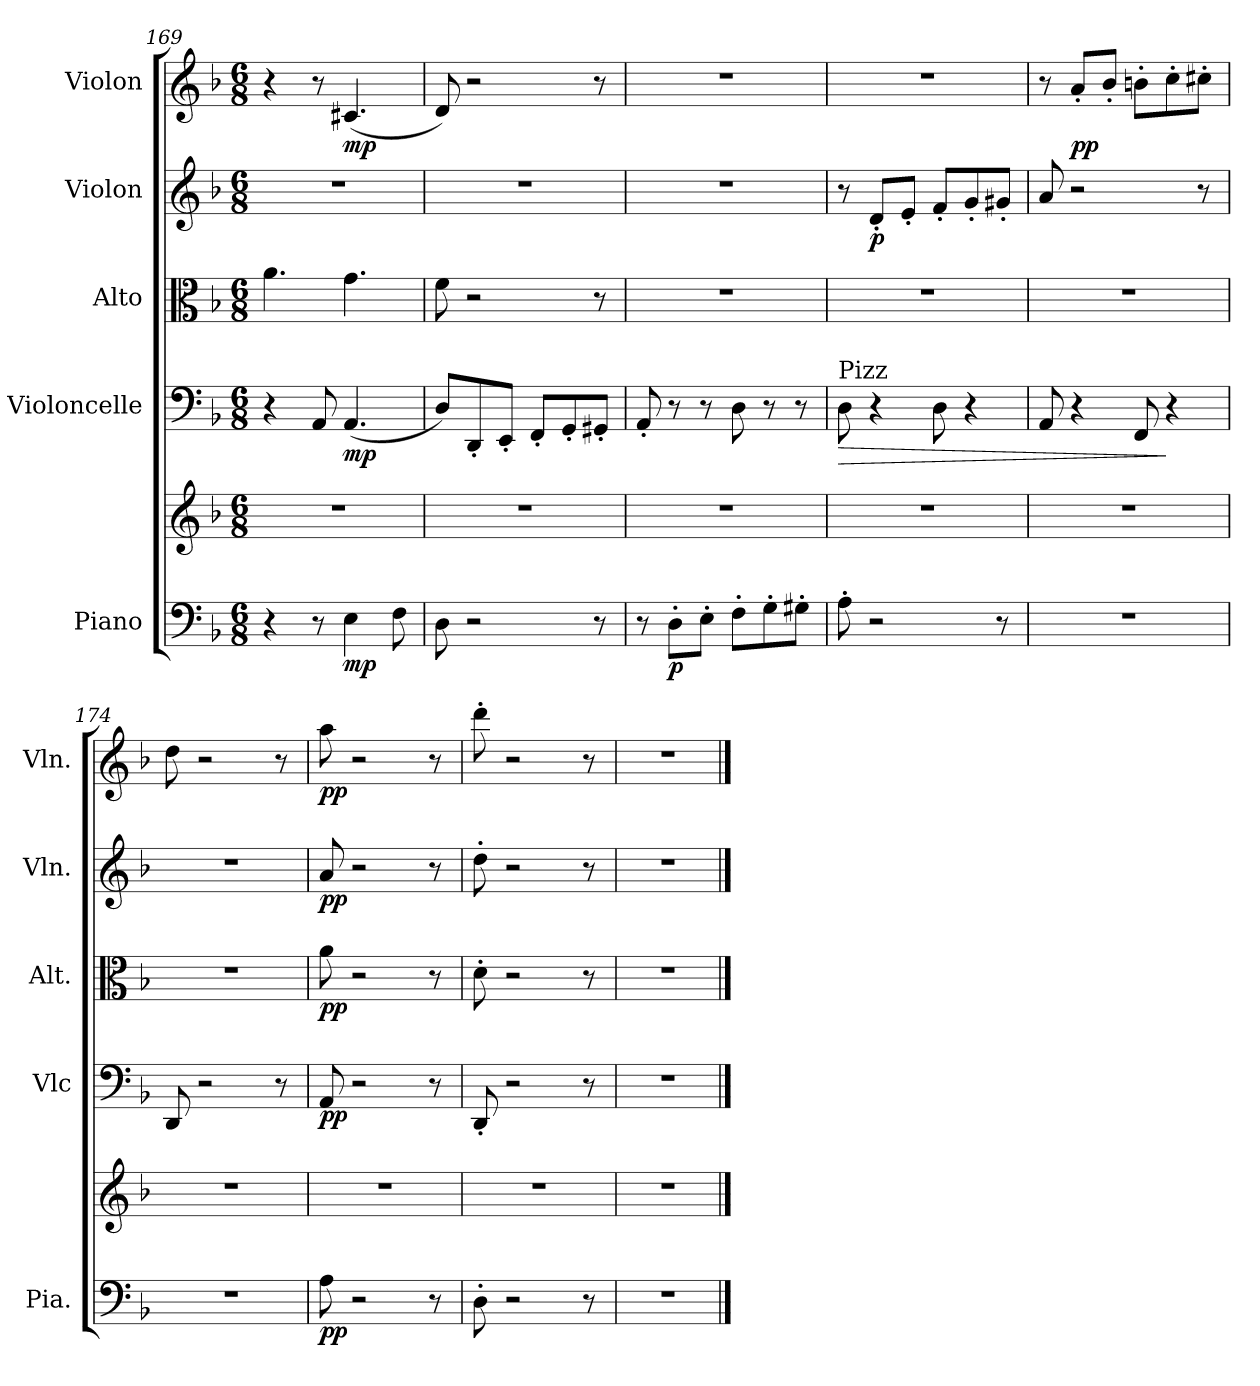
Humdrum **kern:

**kern	**kern	**dynam	**kern	**dynam	**kern	**dynam	**kern	**dynam	**kern	**dynam
*part5	*part5	*part5	*part4	*part4	*part3	*part3	*part2	*part2	*part1	*part1
*staff6	*staff5	*staff5/6	*staff4	*staff4	*staff3	*staff3	*staff2	*staff2	*staff1	*staff1
*I"Piano	*	*	*I"Violoncelle	*	*I"Alto	*	*I"Violon	*	*I"Violon	*
*I'Pia.	*	*	*I'Vlc	*	*I'Alt.	*	*I'Vln.	*	*I'Vln.	*
*clefF4	*clefG2	*	*clefF4	*	*clefC3	*	*clefG2	*	*clefG2	*
*k[b-]	*k[b-]	*	*k[b-]	*	*k[b-]	*	*k[b-]	*	*k[b-]	*
*M6/8	*M6/8	*	*M6/8	*	*M6/8	*	*M6/8	*	*M6/8	*
=169	=169	=169	=169	=169	=169	=169	=169	=169	=169	=169
4r	2.r	.	4r	.	4.a\	.	2.r	.	4r	.
8r	.	.	8AA/	.	.	.	.	.	8r	.
!	!	!LO:DY:b=2	!	!LO:DY:b	!	!	!	!	!	!LO:DY:b
4E\	.	mp	(4.AA/	mp	4.g\	.	.	.	(4.c#X/	mp
8F\	.	.	.	.	.	.	.	.	.	.
=170	=170	=170	=170	=170	=170	=170	=170	=170	=170	=170
8D\	2.r	.	8D/L)	.	8f\	.	2.r	.	8d/)	.
2r	.	.	8DD'/	.	2r	.	.	.	2r	.
.	.	.	8EE'/J	.	.	.	.	.	.	.
.	.	.	8FF'/L	.	.	.	.	.	.	.
.	.	.	8GG'/	.	.	.	.	.	.	.
8r	.	.	8GG#X'/J	.	8r	.	.	.	8r	.
=171	=171	=171	=171	=171	=171	=171	=171	=171	=171	=171
8r	2.r	.	8AA'/	.	2.r	.	2.r	.	2.r	.
!	!	!LO:DY:b=2	!	!	!	!	!	!	!	!
8D'\L	.	p	8r	.	.	.	.	.	.	.
8E'\J	.	.	8r	.	.	.	.	.	.	.
8F'\L	.	.	8D\	.	.	.	.	.	.	.
8G'\	.	.	8r	.	.	.	.	.	.	.
8G#X'\J	.	.	8r	.	.	.	.	.	.	.
=172	=172	=172	=172	=172	=172	=172	=172	=172	=172	=172
!	!	!	!LO:TX:a:t=Pizz	!	!	!	!	!	!	!
!	!	!	!	!LO:HP:b	!	!	!	!	!	!
8A'\	2.r	.	8D\	>	2.r	.	8r	.	2.r	.
!	!	!	!	!	!	!	!	!LO:DY:b	!	!
2r	.	.	4r	.	.	.	8d'/L	p	.	.
.	.	.	.	.	.	.	8e'/J	.	.	.
.	.	.	8D\	.	.	.	8f'/L	.	.	.
.	.	.	4r	.	.	.	8g'/	.	.	.
8r	.	.	.	.	.	.	8g#X'/J	.	.	.
=173	=173	=173	=173	=173	=173	=173	=173	=173	=173	=173
2.r	2.r	.	8AA/	.	2.r	.	8a/	.	8r	.
!	!	!	!	!	!	!	!	!	!	!LO:DY:b
.	.	.	4r	.	.	.	2r	.	8a'/L	pp
.	.	.	.	.	.	.	.	.	8b-'/J	.
.	.	.	8FF/	.	.	.	.	.	8bn'\L	.
.	.	.	4r	]	.	.	.	.	8cc'\	.
.	.	.	.	.	.	.	8r	.	8cc#X'\J	.
=174	=174	=174	=174	=174	=174	=174	=174	=174	=174	=174
2.r	2.r	.	8DD/	.	2.r	.	2.r	.	8dd\	.
.	.	.	2r	.	.	.	.	.	2r	.
.	.	.	8r	.	.	.	.	.	8r	.
=175	=175	=175	=175	=175	=175	=175	=175	=175	=175	=175
!	!	!LO:DY:b=2	!	!LO:DY:b	!	!LO:DY:b	!	!LO:DY:b	!	!LO:DY:b
8A\	2.r	pp	8AA/	pp	8a\	pp	8a/	pp	8aa\	pp
2r	.	.	2r	.	2r	.	2r	.	2r	.
8r	.	.	8r	.	8r	.	8r	.	8r	.
!!LO:LB:g=z
=176	=176	=176	=176	=176	=176	=176	=176	=176	=176	=176
8D'\	2.r	.	8DD'/	.	8d'\	.	8dd'\	.	8ddd'\	.
2r	.	.	2r	.	2r	.	2r	.	2r	.
8r	.	.	8r	.	8r	.	8r	.	8r	.
=177	=177	=177	=177	=177	=177	=177	=177	=177	=177	=177
2.r	2.r	.	2.r	.	2.r	.	2.r	.	2.r	.
==	==	==	==	==	==	==	==	==	==	==
*-	*-	*-	*-	*-	*-	*-	*-	*-	*-	*-
